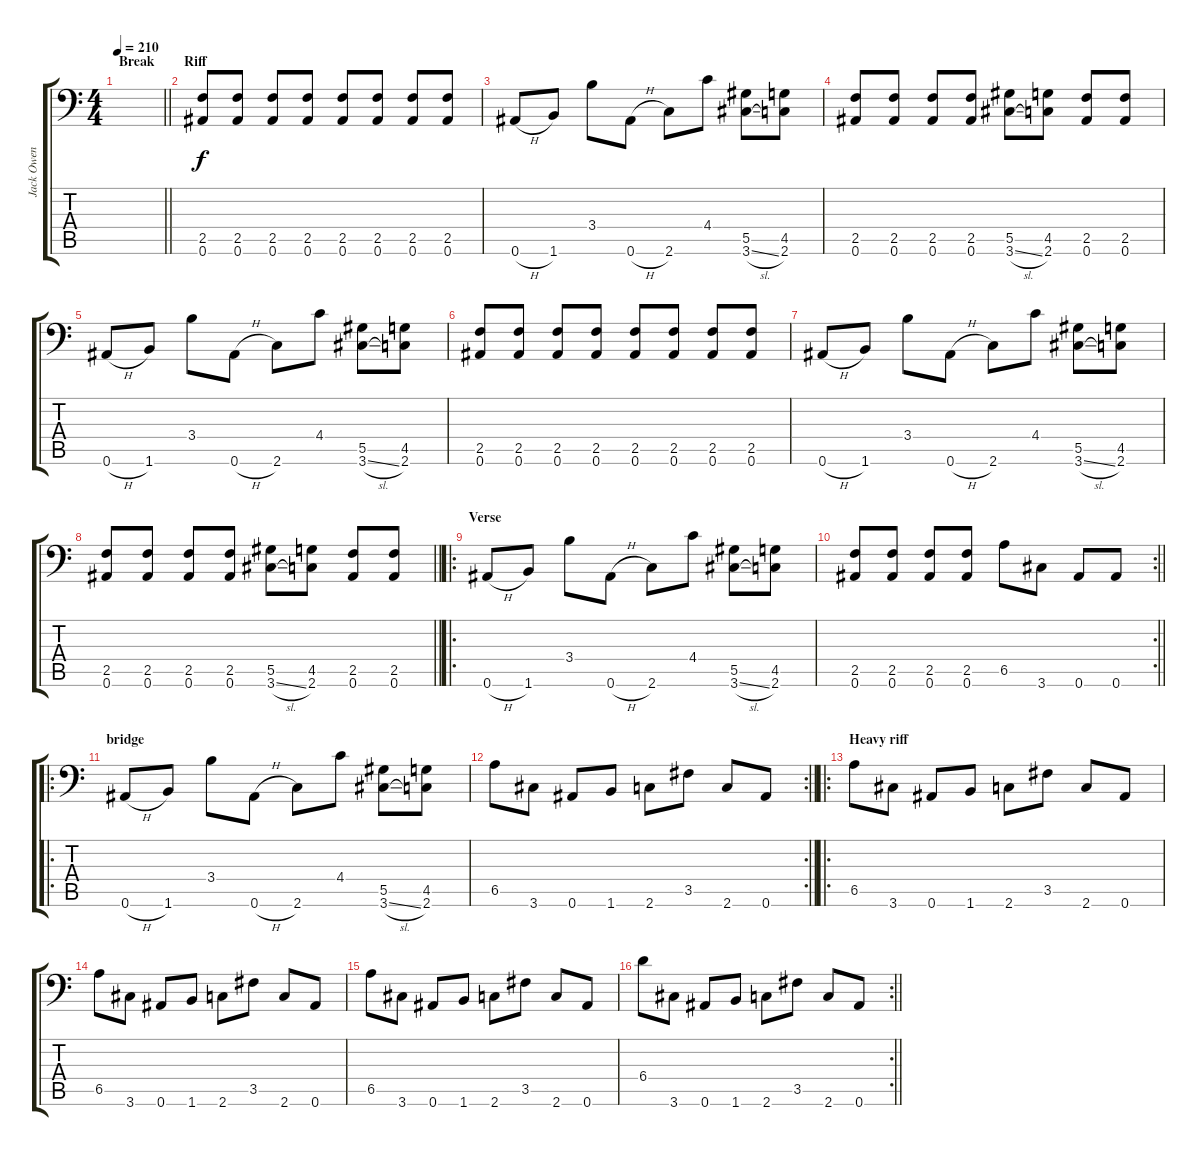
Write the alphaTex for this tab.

\track ("Jack Owen" "Jack Owen") {instrument distortionguitar}
\staff {score tabs}
\tuning (Bb3 F3 Db3 Ab2 Eb2 Bb1) {hide}
\ts (4 4)
\section ("" "Break")
\tempo 210
\clef f4
\barLineRight lightlight
\ks c
|
\section ("" "Riff")
(2.5 0.6).8 (2.5 0.6).8 (2.5 0.6).8 (2.5 0.6).8 (2.5 0.6).8 (2.5 0.6).8 (2.5 0.6).8 (2.5 0.6).8 |
0.6{h}.8 1.6.8 3.4.8 0.6{h}.8 2.6.8 4.4.8 (5.5 3.6{sl}).8 (4.5 2.6).8 |
(2.5 0.6).8 (2.5 0.6).8 (2.5 0.6).8 (2.5 0.6).8 (5.5 3.6{sl}).8 (4.5 2.6).8 (2.5 0.6).8 (2.5 0.6).8 |
0.6{h}.8 1.6.8 3.4.8 0.6{h}.8 2.6.8 4.4.8 (5.5 3.6{sl}).8 (4.5 2.6).8 |
(2.5 0.6).8 (2.5 0.6).8 (2.5 0.6).8 (2.5 0.6).8 (2.5 0.6).8 (2.5 0.6).8 (2.5 0.6).8 (2.5 0.6).8 |
0.6{h}.8 1.6.8 3.4.8 0.6{h}.8 2.6.8 4.4.8 (5.5 3.6{sl}).8 (4.5 2.6).8 |
\barLineRight lightlight
(2.5 0.6).8 (2.5 0.6).8 (2.5 0.6).8 (2.5 0.6).8 (5.5 3.6{sl}).8 (4.5 2.6).8 (2.5 0.6).8 (2.5 0.6).8 |
\ro
\section ("" "Verse")
0.6{h}.8 1.6.8 3.4.8 0.6{h}.8 2.6.8 4.4.8 (5.5 3.6{sl}).8 (4.5 2.6).8 |
\rc 2
\barLineRight lightlight
(2.5 0.6).8 (2.5 0.6).8 (2.5 0.6).8 (2.5 0.6).8 6.5.8 3.6.8 0.6.8 0.6.8 |
\ro
\section ("" "bridge")
0.6{h}.8 1.6.8 3.4.8 0.6{h}.8 2.6.8 4.4.8 (5.5 3.6{sl}).8 (4.5 2.6).8 |
\rc 2
\barLineRight lightlight
6.5.8 3.6.8 0.6.8 1.6.8 2.6.8 3.5.8 2.6.8 0.6.8 |
\ro
\section ("" "Heavy riff")
6.5.8 3.6.8 0.6.8 1.6.8 2.6.8 3.5.8 2.6.8 0.6.8 |
6.5.8 3.6.8 0.6.8 1.6.8 2.6.8 3.5.8 2.6.8 0.6.8 |
6.5.8 3.6.8 0.6.8 1.6.8 2.6.8 3.5.8 2.6.8 0.6.8 |
\rc 2
\barLineRight lightlight
6.4.8 3.6.8 0.6.8 1.6.8 2.6.8 3.5.8 2.6.8 0.6.8
